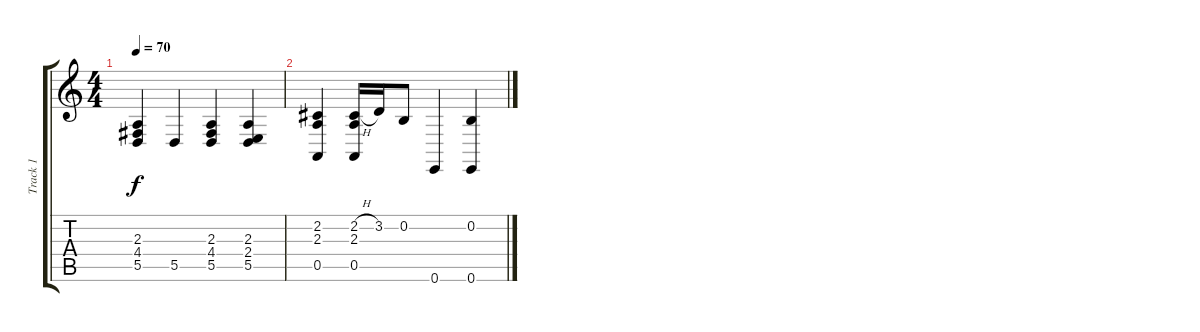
\track ("Track 1" "Track 1") {instrument acousticgrandpiano}
\staff {score tabs}
\tuning (E4 B3 G3 D3 A2 E2) {hide}
\ts (4 4)
\tempo 70
\clef g2
\ks c
(2.3 4.4 5.5).4{dy f} 5.5.4 (2.3 4.4 5.5).4 (2.3 2.4 5.5).4 |
(2.2 2.3 0.5).4 (2.2{h} 2.3 0.5).16 3.2.16 0.2.8 0.6.4 (0.2 0.6).4
